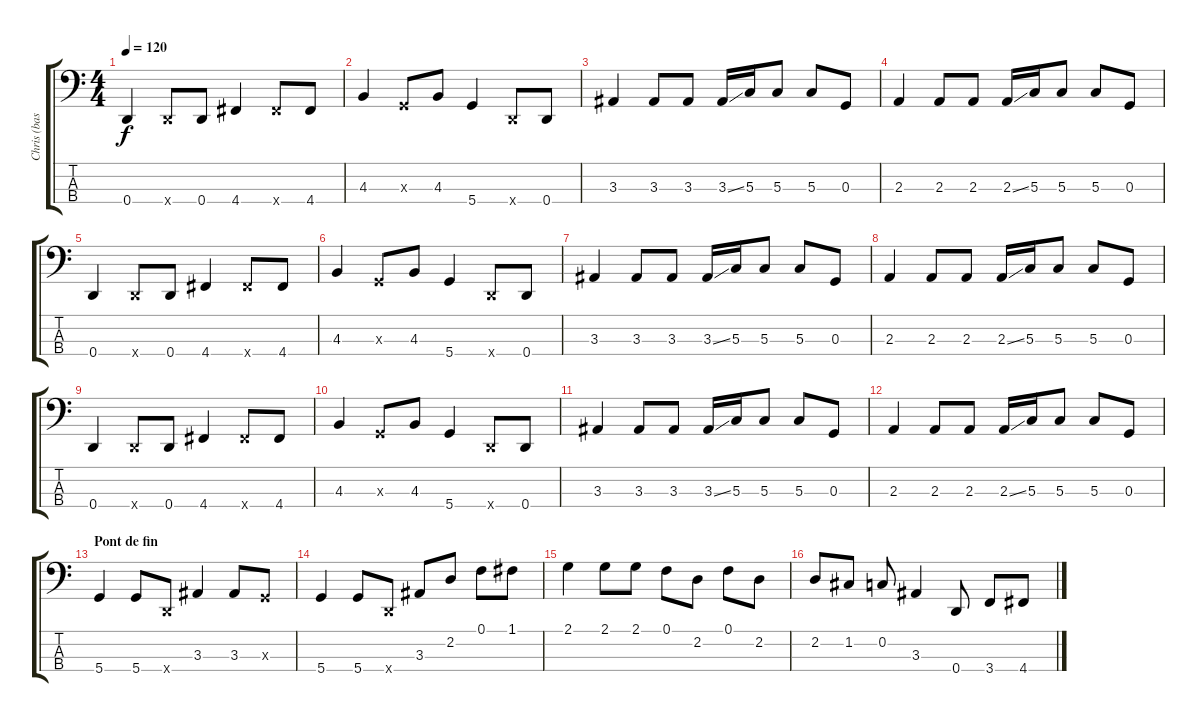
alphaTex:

\track ("Chris (basse)" "Chris (bas") {instrument slapbass2}
\staff {score tabs}
\tuning (F2 C2 G1 D1) {hide}
\ts (4 4)
\tempo 120
\clef f4
\ks c
0.4.4{dy f} 0.4{x}.8 0.4.8 4.4.4 4.4{x}.8 4.4.8 |
4.3.4 0.3{x}.8 4.3.8 5.4.4 0.4{x}.8 0.4.8 |
3.3.4 3.3.8 3.3.8 3.3{ss}.16 5.3.16 5.3.8 5.3.8 0.3.8 |
2.3.4 2.3.8 2.3.8 2.3{ss}.16 5.3.16 5.3.8 5.3.8 0.3.8 |
0.4.4 0.4{x}.8 0.4.8 4.4.4 4.4{x}.8 4.4.8 |
4.3.4 0.3{x}.8 4.3.8 5.4.4 0.4{x}.8 0.4.8 |
3.3.4 3.3.8 3.3.8 3.3{ss}.16 5.3.16 5.3.8 5.3.8 0.3.8 |
2.3.4 2.3.8 2.3.8 2.3{ss}.16 5.3.16 5.3.8 5.3.8 0.3.8 |
0.4.4 0.4{x}.8 0.4.8 4.4.4 4.4{x}.8 4.4.8 |
4.3.4 0.3{x}.8 4.3.8 5.4.4 0.4{x}.8 0.4.8 |
3.3.4 3.3.8 3.3.8 3.3{ss}.16 5.3.16 5.3.8 5.3.8 0.3.8 |
2.3.4 2.3.8 2.3.8 2.3{ss}.16 5.3.16 5.3.8 5.3.8 0.3.8 |
\section ("" "Pont de fin")
5.4.4 5.4.8 0.4{x}.8 3.3.4 3.3.8 0.3{x}.8 |
5.4.4 5.4.8 0.4{x}.8 3.3.8 2.2.8 0.1.8 1.1.8 |
2.1.4 2.1.8 2.1.8 0.1.8 2.2.8 0.1.8 2.2.8 |
2.2.8 1.2.8 0.2.8 3.3.4 0.4.8 3.4.8 4.4.8
